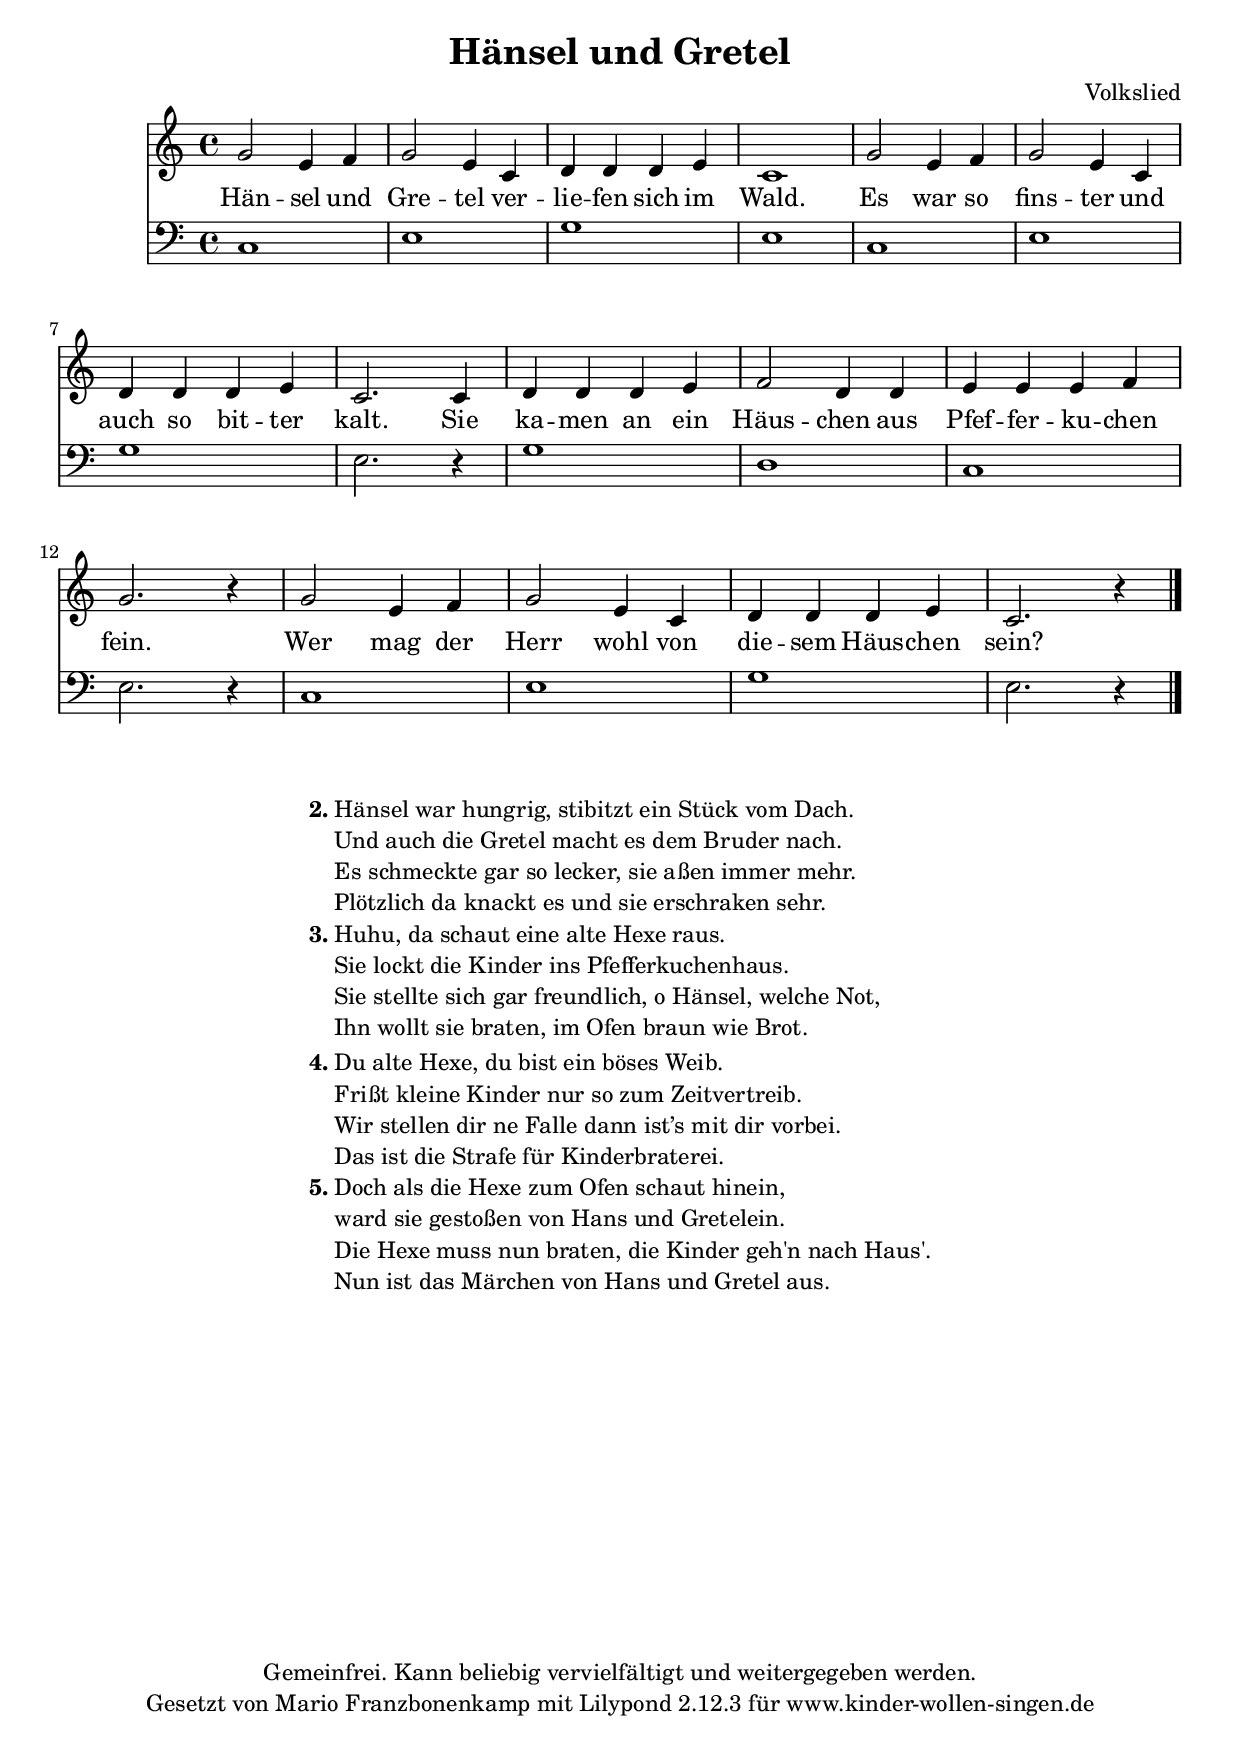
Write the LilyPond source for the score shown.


\version "2.12.3"
\paper {
}
#(set-default-paper-size "a4")

\header{
title = "Hänsel und Gretel"
composer = "Volkslied"
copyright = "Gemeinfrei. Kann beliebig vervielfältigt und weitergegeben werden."
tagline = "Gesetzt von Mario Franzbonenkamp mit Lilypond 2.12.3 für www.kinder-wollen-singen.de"
}


MvmntIVoiceI =  {
          g'2 e'4 f'%|
         g'2 e'4 c'%|
         d' d' d' e'%|
         c'1%|
%5
         g'2 e'4 f'%|
         g'2 e'4 c'%|
         d' d' d' e'%|
         c'2. c'4%|
         d' d' d' e'%|
%10
         f'2 d'4 d'%|
         e' e' e' f'%|
         g'2. r4%|
         g'2 e'4 f'%|
         g'2 e'4 c'%|
%15
         d' d' d' e'%|
         c'2. r4 \bar "|."
}


MvmntIVoiceILyricsVerseI = \lyricmode { 
Hän -- sel und Gre -- tel ver -- lie -- fen sich im Wald. Es war so fins -- ter und auch so bit -- ter kalt. Sie ka -- men an ein Häus -- chen aus Pfef -- fer -- ku -- chen fein. Wer mag der Herr wohl von die -- sem Häus -- chen sein? 
}


MvmntIVoiceII =  {
          c1%|
         e%|
         g%|
         e%|
%5
         c%|
         e%|
         g%|
         e2. r4%|
         g1%|
%10
         d%|
         c%|
         e2. r4%|
         c1%|
         e%|
%15
         g%|
         e2. r4 \bar "|."
}



        MvmntIVoiceITimeSig = \time 4/4 
MvmntIVoiceIKeySig = \key c \major
 MvmntIVoiceIClef = \clef treble 
MvmntIVoiceIProlog = { \MvmntIVoiceITimeSig \MvmntIVoiceIKeySig \MvmntIVoiceIClef}
MvmntIVoiceIMusic =  {\MvmntIVoiceIProlog \MvmntIVoiceI}
MvmntIVoiceIContext = \context Voice = VoiceIMvmntI  {\MvmntIVoiceIMusic}

        MvmntIVoiceIITimeSig = \time 4/4 
MvmntIVoiceIIKeySig = \key c \major
 MvmntIVoiceIIClef = \clef bass 
MvmntIVoiceIIProlog = { \MvmntIVoiceIITimeSig \MvmntIVoiceIIKeySig \MvmntIVoiceIIClef}
MvmntIVoiceIIMusic =  {\MvmntIVoiceIIProlog \MvmntIVoiceII}
MvmntIVoiceIIContext = \context Voice = VoiceIIMvmntI  {\MvmntIVoiceIIMusic}
MvmntIStaffI = \new Staff  << {
                \MvmntIVoiceIContext
                }
                 \lyricsto VoiceIMvmntI \new Lyrics \MvmntIVoiceILyricsVerseI
                >>
MvmntIStaffII = \new Staff  << {
                \MvmntIVoiceIIContext
                }
                >>



\score {
<< <<
\MvmntIStaffI
\MvmntIStaffII
>>
>>
  \layout
  {
    \context {
      \Score
%%      \override SpacingSpanner
%%                #'base-shortest-duration = #(ly:make-moment 1 64)
    }
  }
}

\markup {
  \fill-line {
    \hspace #0.1 % Spalte vom linken Rand wegbewegen
        % Kann entfernt werden, wenn wenig Platz auf der Seite ist
     \column {
      \line { \bold "2."
        \column {
"Hänsel war hungrig, stibitzt ein Stück vom Dach."
"Und auch die Gretel macht es dem Bruder nach."
"Es schmeckte gar so lecker, sie aßen immer mehr."
"Plötzlich da knackt es und sie erschraken sehr."
        }
      }
      \hspace #0.3 % Vertikaler Abstand zwischen Strophen
      \line { \bold "3."
        \column {
"Huhu, da schaut eine alte Hexe raus."
"Sie lockt die Kinder ins Pfefferkuchenhaus."
"Sie stellte sich gar freundlich, o Hänsel, welche Not,"
"Ihn wollt sie braten, im Ofen braun wie Brot."
        }
      }
      \hspace #0.3 % Vertikaler Abstand zwischen Strophen
      \line { \bold "4."
        \column {
"Du alte Hexe, du bist ein böses Weib."
"Frißt kleine Kinder nur so zum Zeitvertreib."
"Wir stellen dir ne Falle dann ist’s mit dir vorbei."
"Das ist die Strafe für Kinderbraterei."
        }
      }
      \hspace #0.3 % Vertikaler Abstand zwischen Strophen
      \line { \bold "5."
        \column {
"Doch als die Hexe zum Ofen schaut hinein,"
"ward sie gestoßen von Hans und Gretelein."
"Die Hexe muss nun braten, die Kinder geh'n nach Haus'."
"Nun ist das Märchen von Hans und Gretel aus."
        }
      }
    }
  \hspace #0.1 % zusätzlichen Platz für den rechten Rand
      % kann entfernt werden, wenn wenig Platz auf der Seite ist
  }
}

